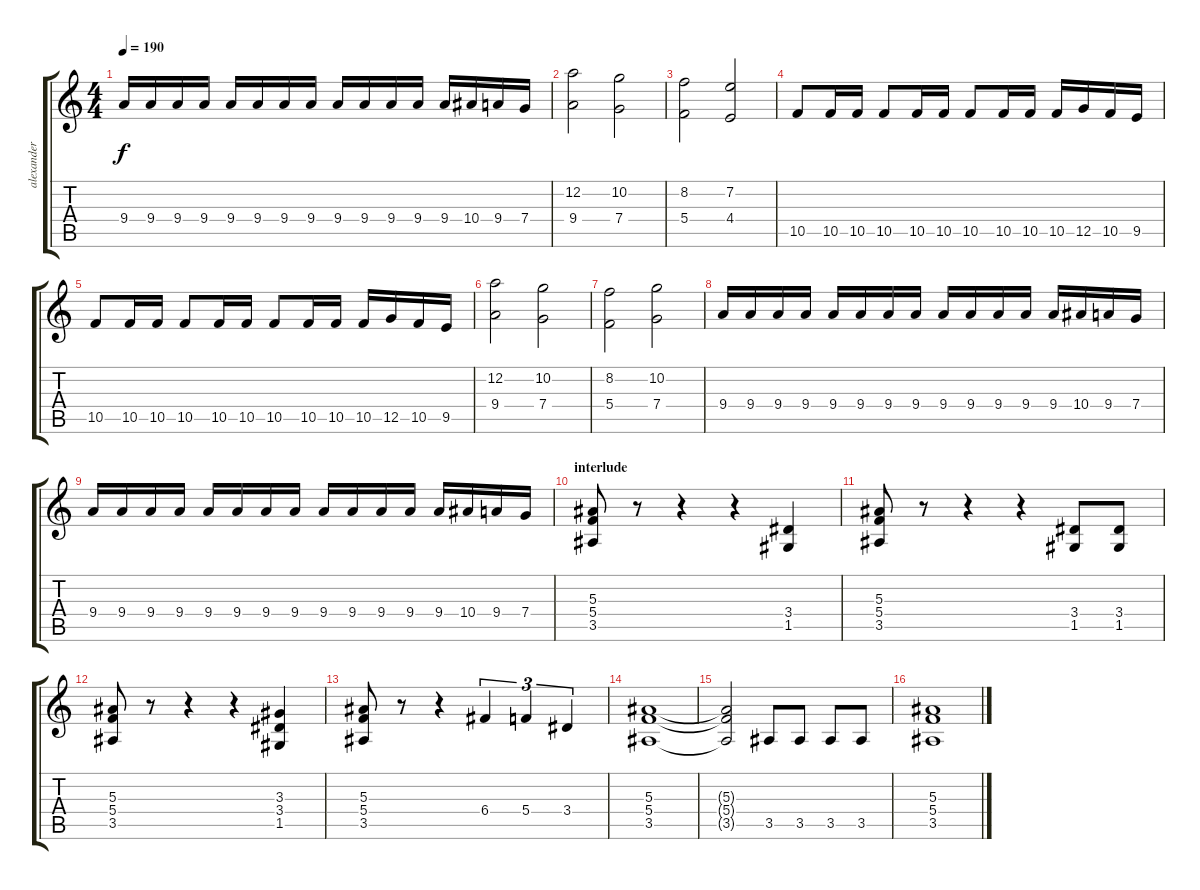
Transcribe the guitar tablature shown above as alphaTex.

\track ("alexander kuoppala" "alexander ") {instrument overdrivenguitar}
\staff {score tabs}
\tuning (D4 A3 F3 C3 G2 D2) {hide}
\ts (4 4)
\tempo 190
\clef g2
\ks c
9.4.16{dy f} 9.4.16 9.4.16 9.4.16 9.4.16 9.4.16 9.4.16 9.4.16 9.4.16 9.4.16 9.4.16 9.4.16 9.4.16 10.4.16 9.4.16 7.4.16 |
(12.2 9.4).2 (10.2 7.4).2 |
(8.2 5.4).2 (7.2 4.4).2 |
10.5.8 10.5.16 10.5.16 10.5.8 10.5.16 10.5.16 10.5.8 10.5.16 10.5.16 10.5.16 12.5.16 10.5.16 9.5.16 |
10.5.8 10.5.16 10.5.16 10.5.8 10.5.16 10.5.16 10.5.8 10.5.16 10.5.16 10.5.16 12.5.16 10.5.16 9.5.16 |
(12.2 9.4).2 (10.2 7.4).2 |
(8.2 5.4).2 (10.2 7.4).2 |
9.4.16 9.4.16 9.4.16 9.4.16 9.4.16 9.4.16 9.4.16 9.4.16 9.4.16 9.4.16 9.4.16 9.4.16 9.4.16 10.4.16 9.4.16 7.4.16 |
9.4.16 9.4.16 9.4.16 9.4.16 9.4.16 9.4.16 9.4.16 9.4.16 9.4.16 9.4.16 9.4.16 9.4.16 9.4.16 10.4.16 9.4.16 7.4.16 |
\section ("" "interlude")
(5.3 5.4 3.5).8 r.8 r.4 r.4 (3.4 1.5).4 |
(5.3 5.4 3.5).8 r.8 r.4 r.4 (3.4 1.5).8 (3.4 1.5).8 |
(5.3 5.4 3.5).8 r.8 r.4 r.4 (3.3 3.4 1.5).4 |
(5.3 5.4 3.5).8 r.8 r.4 6.4.4{tu (3 2)} 5.4.4{tu (3 2)} 3.4.4{tu (3 2)} |
(5.3 5.4 3.5).1 |
(5.3{t} 5.4{t} 3.5{t}).2 3.5.8 3.5.8 3.5.8 3.5.8 |
(5.3 5.4 3.5).1
